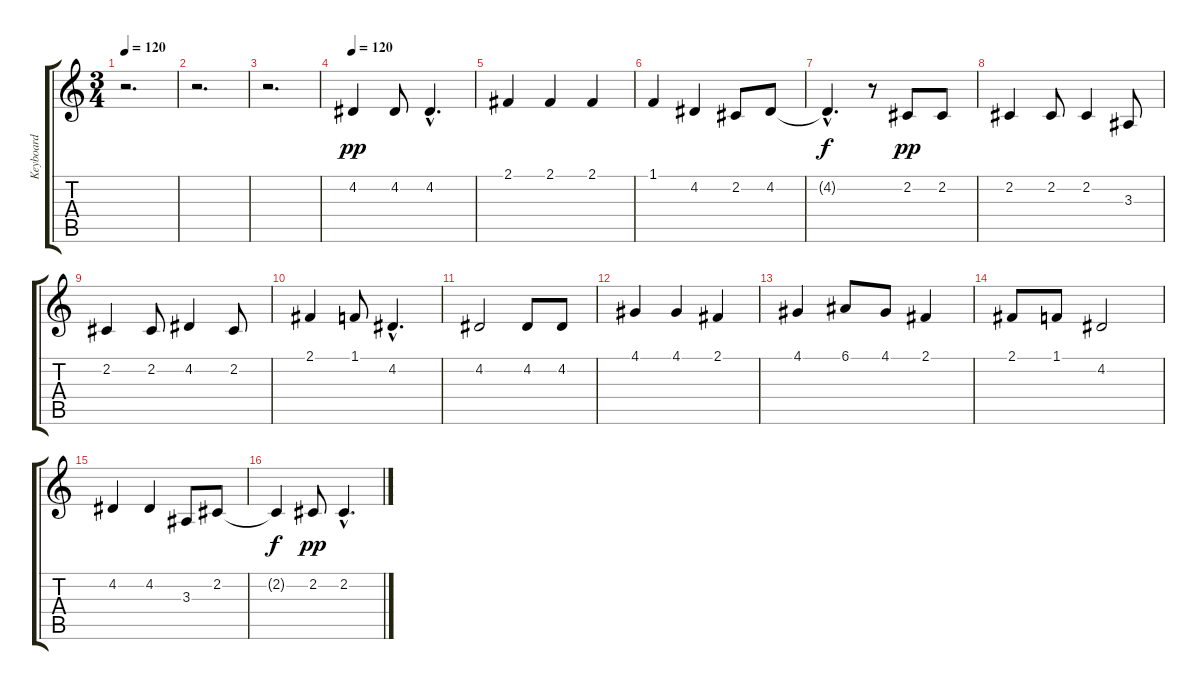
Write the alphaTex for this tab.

\track ("Keyboard" "Keyboard") {instrument lead6voice}
\staff {score tabs}
\tuning (E4 B3 G3 D3 A2 E2) {hide}
\ts (3 4)
\tempo 120
\clef g2
\ks c
r.2{d dy pp} |
r.2{d} |
r.2{d} |
\tempo 120
4.2.4 4.2.8 4.2{hac}.4{d} |
2.1.4 2.1.4 2.1.4 |
1.1.4 4.2.4 2.2.8 4.2.8 |
4.2{hac t}.4{d dy f} r.8 2.2.8{dy pp} 2.2.8 |
2.2.4 2.2.8 2.2.4 3.3.8 |
2.2.4 2.2.8 4.2.4 2.2.8 |
2.1.4 1.1.8 4.2{hac}.4{d} |
4.2.2 4.2.8 4.2.8 |
4.1.4 4.1.4 2.1.4 |
4.1.4 6.1.8 4.1.8 2.1.4 |
2.1.8 1.1.8 4.2.2 |
4.2.4 4.2.4 3.3.8 2.2.8 |
2.2{t}.4{dy f} 2.2.8{dy pp} 2.2{hac}.4{d}
